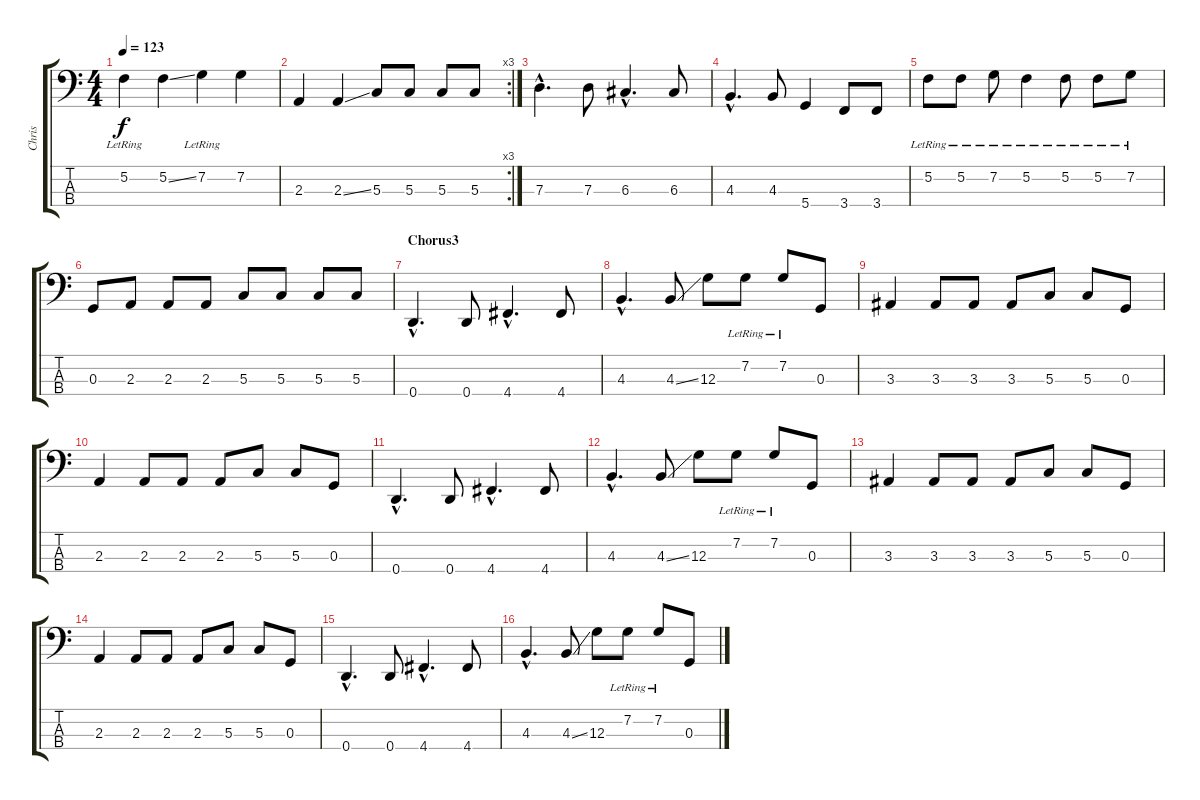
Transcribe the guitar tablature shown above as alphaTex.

\track ("Chris" "Chris") {instrument electricbasspick}
\staff {score tabs}
\tuning (F2 C2 G1 D1) {hide}
\ts (4 4)
\tempo 123
\clef f4
\ks c
5.2{lr}.4{dy f} 5.2{ss}.4 7.2{lr}.4 7.2.4 |
\rc 3
2.3.4 2.3{ss}.4 5.3.8 5.3.8 5.3.8 5.3.8 |
7.3{hac}.4{d} 7.3.8 6.3{hac}.4{d} 6.3.8 |
4.3{hac}.4{d} 4.3.8 5.4.4 3.4.8 3.4.8 |
5.2{lr}.8 5.2{lr}.8 7.2{lr}.8 5.2{lr}.4 5.2{lr}.8 5.2{lr}.8 7.2{lr}.8 |
0.3.8 2.3.8 2.3.8 2.3.8 5.3.8 5.3.8 5.3.8 5.3.8 |
\section ("" "Chorus3")
0.4{hac}.4{d} 0.4.8 4.4{hac}.4{d} 4.4.8 |
4.3{hac}.4{d} 4.3{ss}.8 12.3.8 7.2{lr}.8 7.2{lr}.8 0.3.8 |
3.3.4 3.3.8 3.3.8 3.3.8 5.3.8 5.3.8 0.3.8 |
2.3.4 2.3.8 2.3.8 2.3.8 5.3.8 5.3.8 0.3.8 |
0.4{hac}.4{d} 0.4.8 4.4{hac}.4{d} 4.4.8 |
4.3{hac}.4{d} 4.3{ss}.8 12.3.8 7.2{lr}.8 7.2{lr}.8 0.3.8 |
3.3.4 3.3.8 3.3.8 3.3.8 5.3.8 5.3.8 0.3.8 |
2.3.4 2.3.8 2.3.8 2.3.8 5.3.8 5.3.8 0.3.8 |
0.4{hac}.4{d} 0.4.8 4.4{hac}.4{d} 4.4.8 |
4.3{hac}.4{d} 4.3{ss}.8 12.3.8 7.2{lr}.8 7.2{lr}.8 0.3.8
